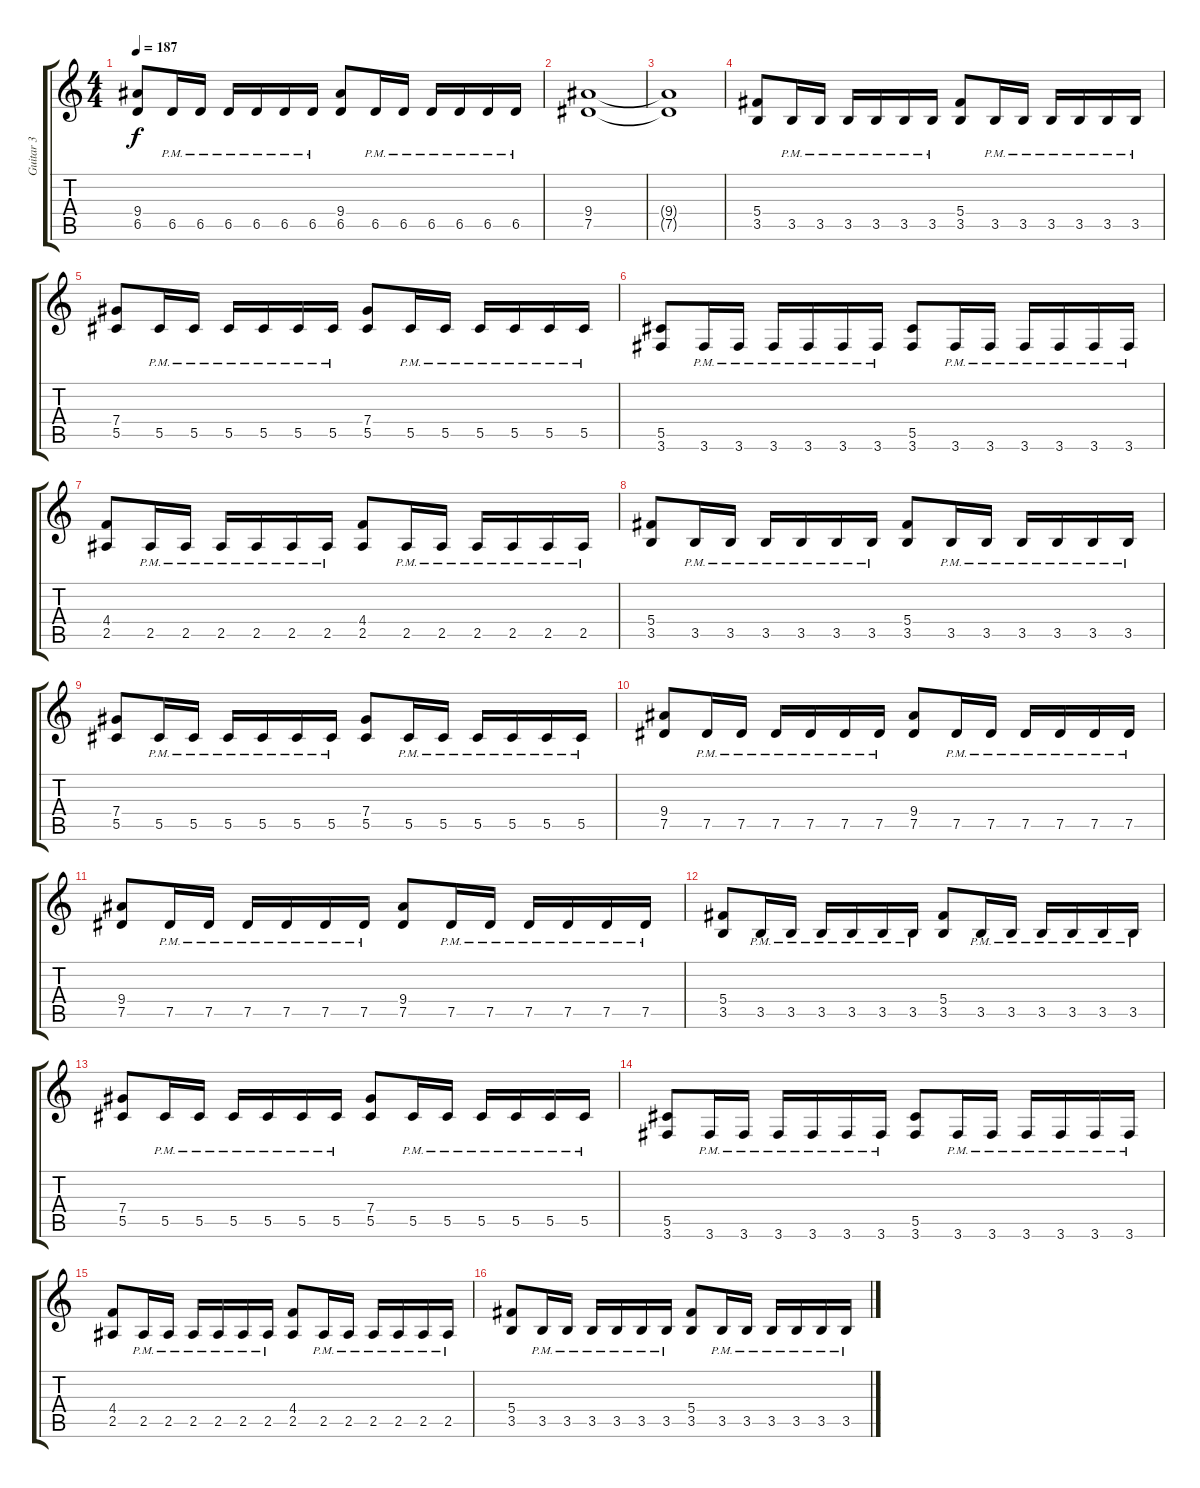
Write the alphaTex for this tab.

\track ("Guitar 3" "Guitar 3") {instrument overdrivenguitar}
\staff {score tabs}
\tuning (Eb4 Bb3 Gb3 Db3 Ab2 Eb2) {hide}
\ts (4 4)
\tempo 187
\clef g2
\ks c
(9.4 6.5).8{dy f} 6.5{pm}.16 6.5{pm}.16 6.5{pm}.16 6.5{pm}.16 6.5{pm}.16 6.5{pm}.16 (9.4 6.5).8 6.5{pm}.16 6.5{pm}.16 6.5{pm}.16 6.5{pm}.16 6.5{pm}.16 6.5{pm}.16 |
(9.4 7.5).1 |
(9.4{t} 7.5{t}).1 |
(5.4 3.5).8 3.5{pm}.16 3.5{pm}.16 3.5{pm}.16 3.5{pm}.16 3.5{pm}.16 3.5{pm}.16 (5.4 3.5).8 3.5{pm}.16 3.5{pm}.16 3.5{pm}.16 3.5{pm}.16 3.5{pm}.16 3.5{pm}.16 |
(7.4 5.5).8 5.5{pm}.16 5.5{pm}.16 5.5{pm}.16 5.5{pm}.16 5.5{pm}.16 5.5{pm}.16 (7.4 5.5).8 5.5{pm}.16 5.5{pm}.16 5.5{pm}.16 5.5{pm}.16 5.5{pm}.16 5.5{pm}.16 |
(5.5 3.6).8 3.6{pm}.16 3.6{pm}.16 3.6{pm}.16 3.6{pm}.16 3.6{pm}.16 3.6{pm}.16 (5.5 3.6).8 3.6{pm}.16 3.6{pm}.16 3.6{pm}.16 3.6{pm}.16 3.6{pm}.16 3.6{pm}.16 |
(4.4 2.5).8 2.5{pm}.16 2.5{pm}.16 2.5{pm}.16 2.5{pm}.16 2.5{pm}.16 2.5{pm}.16 (4.4 2.5).8 2.5{pm}.16 2.5{pm}.16 2.5{pm}.16 2.5{pm}.16 2.5{pm}.16 2.5{pm}.16 |
(5.4 3.5).8 3.5{pm}.16 3.5{pm}.16 3.5{pm}.16 3.5{pm}.16 3.5{pm}.16 3.5{pm}.16 (5.4 3.5).8 3.5{pm}.16 3.5{pm}.16 3.5{pm}.16 3.5{pm}.16 3.5{pm}.16 3.5{pm}.16 |
(7.4 5.5).8 5.5{pm}.16 5.5{pm}.16 5.5{pm}.16 5.5{pm}.16 5.5{pm}.16 5.5{pm}.16 (7.4 5.5).8 5.5{pm}.16 5.5{pm}.16 5.5{pm}.16 5.5{pm}.16 5.5{pm}.16 5.5{pm}.16 |
(9.4 7.5).8 7.5{pm}.16 7.5{pm}.16 7.5{pm}.16 7.5{pm}.16 7.5{pm}.16 7.5{pm}.16 (9.4 7.5).8 7.5{pm}.16 7.5{pm}.16 7.5{pm}.16 7.5{pm}.16 7.5{pm}.16 7.5{pm}.16 |
(9.4 7.5).8 7.5{pm}.16 7.5{pm}.16 7.5{pm}.16 7.5{pm}.16 7.5{pm}.16 7.5{pm}.16 (9.4 7.5).8 7.5{pm}.16 7.5{pm}.16 7.5{pm}.16 7.5{pm}.16 7.5{pm}.16 7.5{pm}.16 |
(5.4 3.5).8 3.5{pm}.16 3.5{pm}.16 3.5{pm}.16 3.5{pm}.16 3.5{pm}.16 3.5{pm}.16 (5.4 3.5).8 3.5{pm}.16 3.5{pm}.16 3.5{pm}.16 3.5{pm}.16 3.5{pm}.16 3.5{pm}.16 |
(7.4 5.5).8 5.5{pm}.16 5.5{pm}.16 5.5{pm}.16 5.5{pm}.16 5.5{pm}.16 5.5{pm}.16 (7.4 5.5).8 5.5{pm}.16 5.5{pm}.16 5.5{pm}.16 5.5{pm}.16 5.5{pm}.16 5.5{pm}.16 |
(5.5 3.6).8 3.6{pm}.16 3.6{pm}.16 3.6{pm}.16 3.6{pm}.16 3.6{pm}.16 3.6{pm}.16 (5.5 3.6).8 3.6{pm}.16 3.6{pm}.16 3.6{pm}.16 3.6{pm}.16 3.6{pm}.16 3.6{pm}.16 |
(4.4 2.5).8 2.5{pm}.16 2.5{pm}.16 2.5{pm}.16 2.5{pm}.16 2.5{pm}.16 2.5{pm}.16 (4.4 2.5).8 2.5{pm}.16 2.5{pm}.16 2.5{pm}.16 2.5{pm}.16 2.5{pm}.16 2.5{pm}.16 |
(5.4 3.5).8 3.5{pm}.16 3.5{pm}.16 3.5{pm}.16 3.5{pm}.16 3.5{pm}.16 3.5{pm}.16 (5.4 3.5).8 3.5{pm}.16 3.5{pm}.16 3.5{pm}.16 3.5{pm}.16 3.5{pm}.16 3.5{pm}.16
